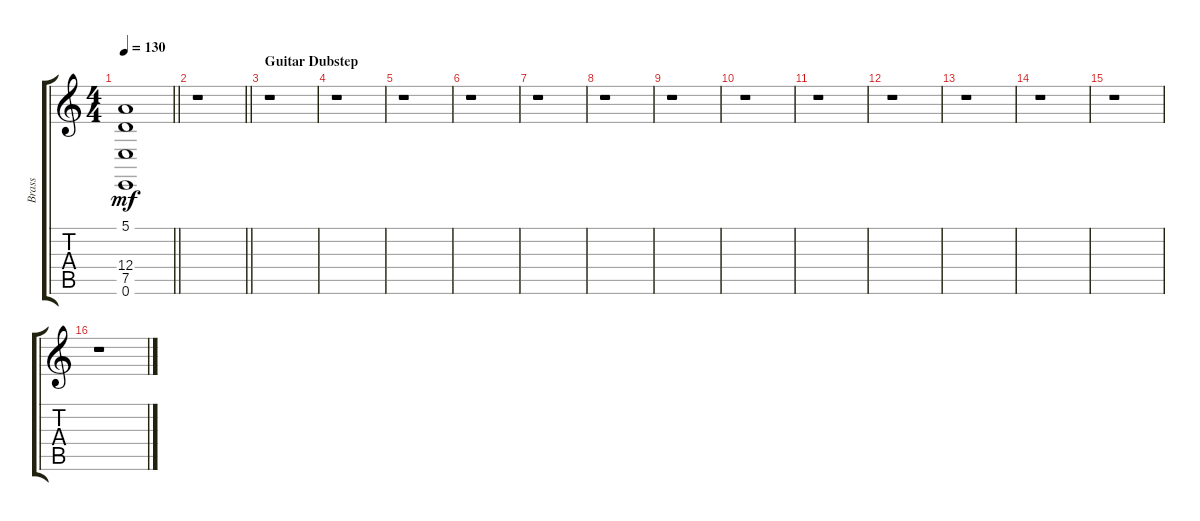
\track ("Brass" "Brass") {instrument brasssection}
\staff {score tabs}
\tuning (E4 B3 G3 D3 A2 E2) {hide}
\ts (4 4)
\tempo 130
\clef g2
\barLineRight lightlight
\ks c
(5.1 12.4 7.5 0.6).1{dy mf} |
\barLineRight lightlight
r.1 |
\section ("" "Guitar Dubstep")
r.1 |
r.1 |
r.1 |
r.1 |
r.1 |
r.1 |
r.1 |
r.1 |
r.1 |
r.1 |
r.1 |
r.1 |
r.1 |
r.1
